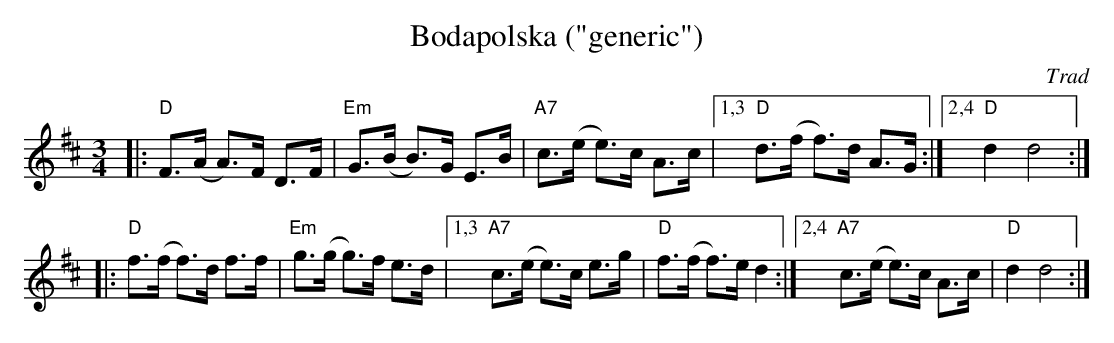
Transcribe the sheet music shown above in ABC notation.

X:1
T: Bodapolska ("generic")
O: Trad
M: 3/4
L: 1/8
K: D
|: "D"F>(A A)>F D>F \
| "Em"G>(B B)>G E>B \
| "A7"c>(e e)>c A>c \
|1,3 "D"d>(f f)>d A>G \
:|2,4 "D"d2 d4 :|
|: "D"f>(f f)>d f>f \
| "Em"g>(g g)>f e>d \
|1,3 "A7"c>(e e)>c e>g \
| "D"f>(f f)>e d2 \
:|2,4 "A7"c>(e e)>c A>c \
| "D"d2 d4 :|
